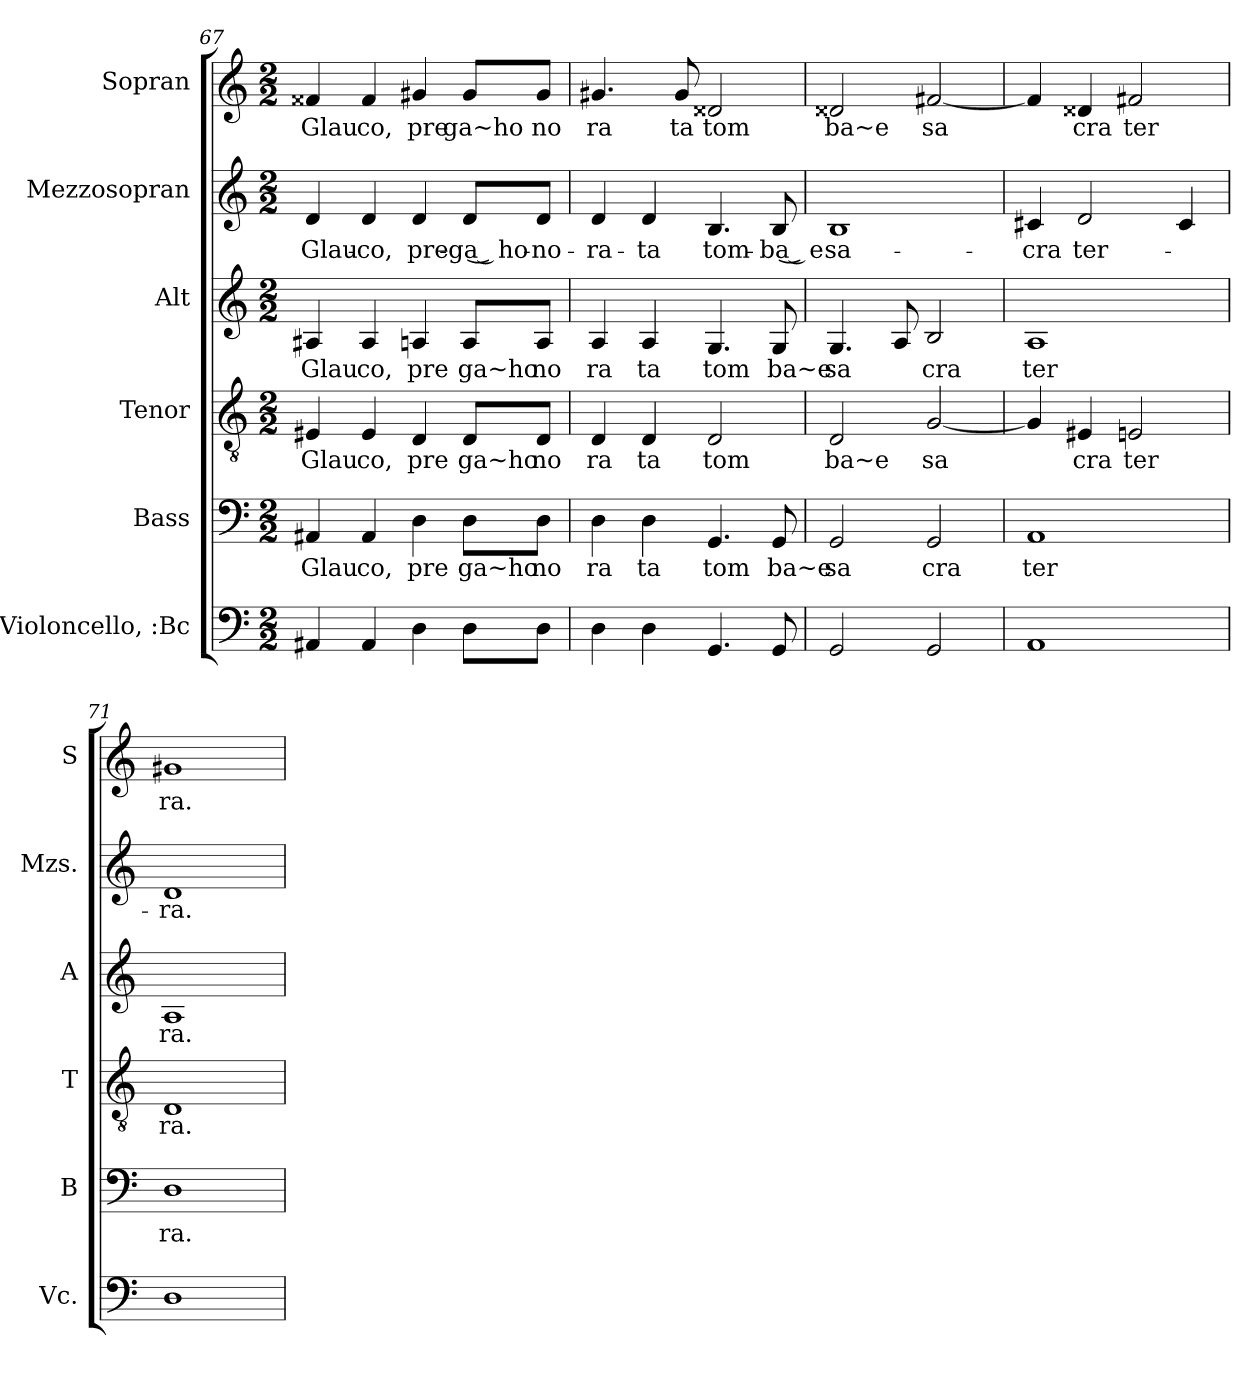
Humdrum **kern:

**kern	**kern	**text	**kern	**text	**kern	**text	**kern	**text	**kern	**text
*part6	*part5	*part5	*part4	*part4	*part3	*part3	*part2	*part2	*part1	*part1
*staff6	*staff5	*staff5	*staff4	*staff4	*staff3	*staff3	*staff2	*staff2	*staff1	*staff1
*I"Violoncello, :Bc	*I"Bass	*	*I"Tenor	*	*I"Alt	*	*I"Mezzosopran	*	*I"Sopran	*
*I'Vc.	*I'B	*	*I'T	*	*I'A	*	*I'Mzs.	*	*I'S	*
*clefF4	*clefF4	*	*clefGv2	*	*clefG2	*	*clefG2	*	*clefG2	*
*k[]	*k[]	*	*k[]	*	*k[]	*	*k[]	*	*k[]	*
*M2/2	*M2/2	*	*M2/2	*	*M2/2	*	*M2/2	*	*M2/2	*
=67	=67	=67	=67	=67	=67	=67	=67	=67	=67	=67
!	!	!LO:LY:b	!	!LO:LY:b	!	!LO:LY:b	!	!LO:LY:b	!	!LO:LY:b
4AA#X/	4AA#X/	Glau	4E#X/	Glau	4A#X/	Glau	4d/	Glau-	4f##X/	Glau
!	!	!LO:LY:b	!	!LO:LY:b	!	!LO:LY:b	!	!LO:LY:b	!	!LO:LY:b
4AA#/	4AA#/	co,	4E#/	co,	4A#/	co,	4d/	-co,	4f##/	co,
!	!	!LO:LY:b	!	!LO:LY:b	!	!LO:LY:b	!	!LO:LY:b	!	!LO:LY:b
4D\	4D\	pre	4D/	pre	4An/	pre	4d/	pre-	4g#X/	pre
!	!	!LO:LY:b	!	!LO:LY:b	!	!LO:LY:b	!	!LO:LY:b	!	!LO:LY:b
8D\L	8D\L	ga~ho	8D/L	ga~ho	8A/L	ga~ho	8d/L	-ga͜ ho-	8g#/L	ga~ho
!	!	!LO:LY:b	!	!LO:LY:b	!	!LO:LY:b	!	!LO:LY:b	!	!LO:LY:b
8D\J	8D\J	no	8D/J	no	8A/J	no	8d/J	-no-	8g#/J	no
=68	=68	=68	=68	=68	=68	=68	=68	=68	=68	=68
!	!	!LO:LY:b	!	!LO:LY:b	!	!LO:LY:b	!	!LO:LY:b	!	!LO:LY:b
4D\	4D\	ra	4D/	ra	4A/	ra	4d/	-ra-	4.g#X/	ra
!	!	!LO:LY:b	!	!LO:LY:b	!	!LO:LY:b	!	!LO:LY:b	!	!
4D\	4D\	ta	4D/	ta	4A/	ta	4d/	-ta	.	.
!	!	!	!	!	!	!	!	!	!	!LO:LY:b
.	.	.	.	.	.	.	.	.	8g#/	ta
!	!	!LO:LY:b	!	!LO:LY:b	!	!LO:LY:b	!	!LO:LY:b	!	!LO:LY:b
4.GG/	4.GG/	tom	2D/	tom	4.G/	tom	4.B/	tom-	2d##X/	tom
!	!	!LO:LY:b	!	!	!	!LO:LY:b	!	!LO:LY:b	!	!
8GG/	8GG/	ba~e	.	.	8G/	ba~e	8B/	-ba͜ e	.	.
=69	=69	=69	=69	=69	=69	=69	=69	=69	=69	=69
!	!	!LO:LY:b	!	!LO:LY:b	!	!LO:LY:b	!	!LO:LY:b	!	!LO:LY:b
2GG/	2GG/	sa	2D/	ba~e	4.G/	sa	1B	sa-	2d##X/	ba~e
.	.	.	.	.	8A/	.	.	.	.	.
!	!	!LO:LY:b	!	!LO:LY:b	!	!LO:LY:b	!	!	!	!LO:LY:b
2GG/	2GG/	cra	[2G/	sa	2B/	cra	.	.	[2f#X/	sa
=70	=70	=70	=70	=70	=70	=70	=70	=70	=70	=70
!	!	!LO:LY:b	!	!	!	!LO:LY:b	!	!LO:LY:b	!	!
1AA	1AA	ter	4G/]	.	1A	ter	4c#X/	-cra	4f#/]	.
!	!	!	!	!LO:LY:b	!	!	!	!LO:LY:b	!	!LO:LY:b
.	.	.	4E#X/	cra	.	.	2d/	ter-	4d##X/	cra
!	!	!	!	!LO:LY:b	!	!	!	!	!	!LO:LY:b
.	.	.	2En/	ter	.	.	.	.	2f#X/	ter
.	.	.	.	.	.	.	4c#/	.	.	.
=71	=71	=71	=71	=71	=71	=71	=71	=71	=71	=71
!	!	!LO:LY:b	!	!LO:LY:b	!	!LO:LY:b	!	!LO:LY:b	!	!LO:LY:b
1D	1D	ra.	1D	ra.	1A	ra.	1d	-ra.	1g#X	ra.
=	=	=	=	=	=	=	=	=	=	=
*-	*-	*-	*-	*-	*-	*-	*-	*-	*-	*-
